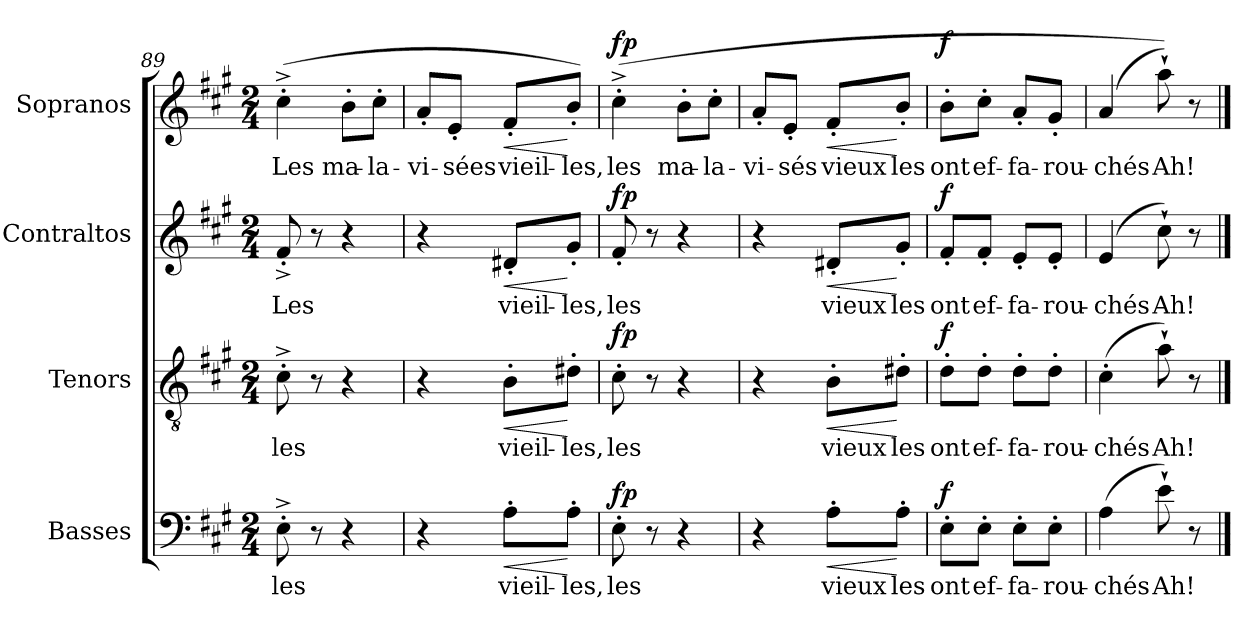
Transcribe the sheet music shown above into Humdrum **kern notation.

**kern	**text	**dynam	**kern	**text	**dynam	**kern	**text	**dynam	**kern	**text	**dynam
*part4	*part4	*part4	*part3	*part3	*part3	*part2	*part2	*part2	*part1	*part1	*part1
*staff4	*staff4	*staff4	*staff3	*staff3	*staff3	*staff2	*staff2	*staff2	*staff1	*staff1	*staff1
*I"Basses	*	*	*I"Tenors	*	*	*I"Contraltos	*	*	*I"Sopranos	*	*
*I'B.	*	*	*I'T.	*	*	*I'C.	*	*	*I'S.	*	*
!!LO:LB:g=z
*clefF4	*	*	*clefGv2	*	*	*clefG2	*	*	*clefG2	*	*
*	*	*	*ITrd7c12	*	*	*	*	*	*	*	*
*k[f#c#g#]	*	*	*k[f#c#g#]	*	*	*k[f#c#g#]	*	*	*k[f#c#g#]	*	*
*A:	*	*	*A:	*	*	*A:	*	*	*A:	*	*
*M2/4	*	*	*M2/4	*	*	*M2/4	*	*	*M2/4	*	*
=89	=89	=89	=89	=89	=89	=89	=89	=89	=89	=89	=89
!	!LO:LY:b	!	!	!LO:LY:b	!	!	!LO:LY:b	!	!	!LO:LY:b	!
8E'^\	les	.	8C#'^\	les	.	8f#'^/	Les	.	(>4cc#'^\	Les	.
8r	.	.	8r	.	.	8r	.	.	.	.	.
!	!	!	!	!	!	!	!	!	!	!LO:LY:b	!
4r	.	.	4r	.	.	4r	.	.	8b'\L	ma-	.
!	!	!	!	!	!	!	!	!	!	!LO:LY:b	!
.	.	.	.	.	.	.	.	.	8cc#'\J	-la-	.
=90	=90	=90	=90	=90	=90	=90	=90	=90	=90	=90	=90
!	!	!	!	!	!	!	!	!	!	!LO:LY:b	!
4r	.	.	4r	.	.	4r	.	.	8a'/L	-vi-	.
!	!	!	!	!	!	!	!	!	!	!LO:LY:b	!
.	.	.	.	.	.	.	.	.	8e'/J	-sées	.
!	!LO:LY:b	!LO:HP:b	!	!LO:LY:b	!LO:HP:b	!	!LO:LY:b	!LO:HP:b	!	!LO:LY:b	!LO:HP:b
8A'\L	vieil-	<	8BB'\L	vieil-	<	8d#X'/L	vieil-	<	8f#'/L	vieil-	<
!	!LO:LY:b	!	!	!LO:LY:b	!	!	!LO:LY:b	!	!	!LO:LY:b	!
8A'\J	-les,	[	8D#X'\J	-les,	[	8g#'/J	-les,	[	8b'/J)	-les,	[
=91	=91	=91	=91	=91	=91	=91	=91	=91	=91	=91	=91
!	!LO:LY:b	!LO:DY:a	!	!LO:LY:b	!LO:DY:a	!	!LO:LY:b	!LO:DY:a	!	!LO:LY:b	!LO:DY:a
8E'\	les	fp	8C#'\	les	fp	8f#'/	les	fp	(>4cc#'^\	les	fp
8r	.	.	8r	.	.	8r	.	.	.	.	.
!	!	!	!	!	!	!	!	!	!	!LO:LY:b	!
4r	.	.	4r	.	.	4r	.	.	8b'\L	ma-	.
!	!	!	!	!	!	!	!	!	!	!LO:LY:b	!
.	.	.	.	.	.	.	.	.	8cc#'\J	-la-	.
=92	=92	=92	=92	=92	=92	=92	=92	=92	=92	=92	=92
!	!	!	!	!	!	!	!	!	!	!LO:LY:b	!
4r	.	.	4r	.	.	4r	.	.	8a'/L	-vi-	.
!	!	!	!	!	!	!	!	!	!	!LO:LY:b	!
.	.	.	.	.	.	.	.	.	8e'/J	-sés	.
!	!LO:LY:b	!LO:HP:b	!	!LO:LY:b	!LO:HP:b	!	!LO:LY:b	!LO:HP:b	!	!LO:LY:b	!LO:HP:b
8A'\L	vieux	<	8BB'\L	vieux	<	8d#X'/L	vieux	<	8f#'/L	vieux	<
!	!LO:LY:b	!	!	!LO:LY:b	!	!	!LO:LY:b	!	!	!LO:LY:b	!
8A'\J	les	[	8D#X'\J	les	[	8g#'/J	les	[	8b'/J	les	[
=93	=93	=93	=93	=93	=93	=93	=93	=93	=93	=93	=93
!	!LO:LY:b	!LO:DY:a	!	!LO:LY:b	!LO:DY:a	!	!LO:LY:b	!LO:DY:a	!	!LO:LY:b	!LO:DY:a
8E'\L	ont	f	8D'\L	ont	f	8f#'/L	ont	f	8b'\L	ont	f
!	!LO:LY:b	!	!	!LO:LY:b	!	!	!LO:LY:b	!	!	!LO:LY:b	!
8E'\J	ef-	.	8D'\J	ef-	.	8f#'/J	ef-	.	8cc#'\J	ef-	.
!	!LO:LY:b	!	!	!LO:LY:b	!	!	!LO:LY:b	!	!	!LO:LY:b	!
8E'\L	-fa-	.	8D'\L	-fa-	.	8e'/L	-fa-	.	8a'/L	-fa-	.
!	!LO:LY:b	!	!	!LO:LY:b	!	!	!LO:LY:b	!	!	!LO:LY:b	!
8E'\J	-rou-	.	8D'\J	-rou-	.	8e'/J	-rou-	.	8g#'/J	-rou-	.
=94	=94	=94	=94	=94	=94	=94	=94	=94	=94	=94	=94
!	!LO:LY:b	!	!	!LO:LY:b	!	!	!LO:LY:b	!	!	!LO:LY:b	!
(>4A\	-chés	.	(>4C#'\	-chés	.	(>4e/	-chés	.	(>4a/	-chés	.
!	!LO:LY:b	!	!	!LO:LY:b	!	!	!LO:LY:b	!	!	!LO:LY:b	!
8e`\)	Ah!	.	8A`\)	Ah!	.	8cc#`\)	Ah!	.	8aa`\))	Ah!	.
8r	.	.	8r	.	.	8r	.	.	8r	.	.
==	==	==	==	==	==	==	==	==	==	==	==
*-	*-	*-	*-	*-	*-	*-	*-	*-	*-	*-	*-
